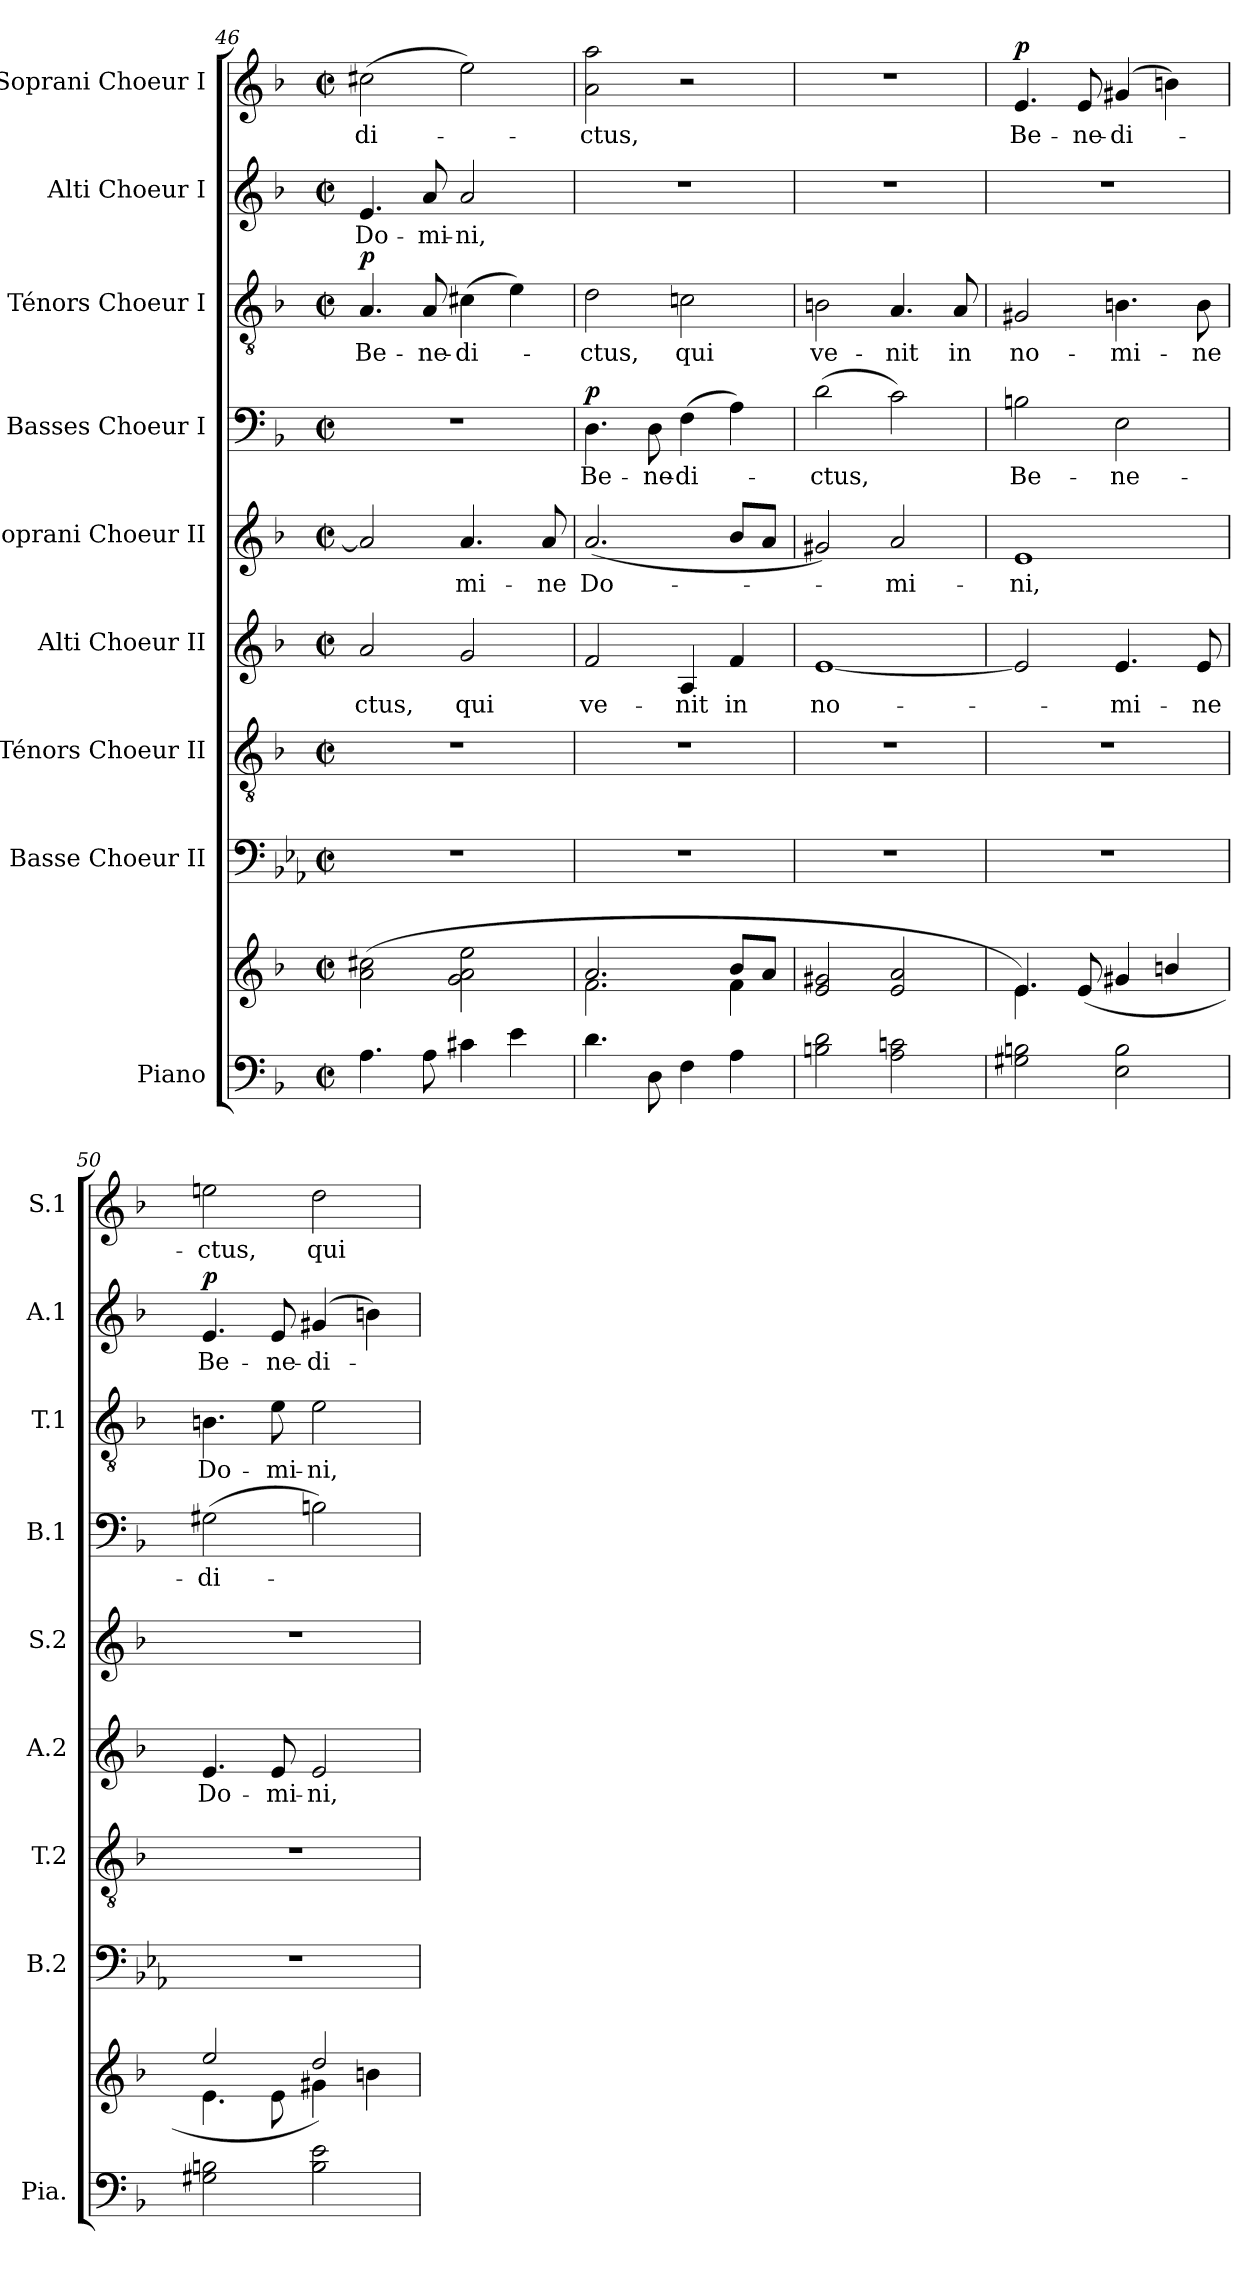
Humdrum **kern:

**kern	**kern	**kern	**kern	**kern	**text	**kern	**text	**kern	**text	**dynam	**kern	**text	**dynam	**kern	**text	**dynam	**kern	**text	**dynam
*part9	*part9	*part8	*part7	*part6	*part6	*part5	*part5	*part4	*part4	*part4	*part3	*part3	*part3	*part2	*part2	*part2	*part1	*part1	*part1
*staff10	*staff9	*staff8	*staff7	*staff6	*staff6	*staff5	*staff5	*staff4	*staff4	*staff4	*staff3	*staff3	*staff3	*staff2	*staff2	*staff2	*staff1	*staff1	*staff1
*I"Piano	*	*I"Basse Choeur II	*I"Ténors Choeur II	*I"Alti Choeur II	*	*I"Soprani Choeur II	*	*I"Basses Choeur I	*	*	*I"Ténors Choeur I	*	*	*I"Alti Choeur I	*	*	*I"Soprani Choeur I	*	*
*I'Pia.	*	*I'B.2	*I'T.2	*I'A.2	*	*I'S.2	*	*I'B.1	*	*	*I'T.1	*	*	*I'A.1	*	*	*I'S.1	*	*
*clefF4	*clefG2	*clefF4	*clefGv2	*clefG2	*	*clefG2	*	*clefF4	*	*	*clefGv2	*	*	*clefG2	*	*	*clefG2	*	*
*	*	*ITrd8c14	*	*	*	*	*	*	*	*	*	*	*	*	*	*	*	*	*
*k[b-]	*k[b-]	*k[b-e-a-]	*k[b-]	*k[b-]	*	*k[b-]	*	*k[b-]	*	*	*k[b-]	*	*	*k[b-]	*	*	*k[b-]	*	*
*M2/2	*M2/2	*M2/2	*M2/2	*M2/2	*	*M2/2	*	*M2/2	*	*	*M2/2	*	*	*M2/2	*	*	*M2/2	*	*
*met(c|)	*met(c|)	*met(c|)	*met(c|)	*met(c|)	*	*met(c|)	*	*met(c|)	*	*	*met(c|)	*	*	*met(c|)	*	*	*met(c|)	*	*
=46	=46	=46	=46	=46	=46	=46	=46	=46	=46	=46	=46	=46	=46	=46	=46	=46	=46	=46	=46
!	!	!	!	!	!	!	!	!	!	!	!	!	!LO:DY:a	!	!	!	!	!	!
4.A\	(2a\ 2cc#X\	1r	1r	2a/	-ctus,	2a/]	.	1r	.	.	4.A/	Be-	p	4.e/	Do-	.	(2cc#X\	-di-	.
8A\	.	.	.	.	.	.	.	.	.	.	8A/	-ne-	.	8a/	-mi-	.	.	.	.
4c#X\	2g\ 2a\ 2ee\	.	.	2g/	qui	4.a/	mi-	.	.	.	(4c#X\	-di-	.	2a/	-ni,	.	2ee\)	.	.
4e\	.	.	.	.	.	.	.	.	.	.	4e\)	.	.	.	.	.	.	.	.
.	.	.	.	.	.	8a/	-ne	.	.	.	.	.	.	.	.	.	.	.	.
=47	=47	=47	=47	=47	=47	=47	=47	=47	=47	=47	=47	=47	=47	=47	=47	=47	=47	=47	=47
*	*^	*	*	*	*	*	*	*	*	*	*	*	*	*	*	*	*	*	*
!	!	!	!	!	!	!	!	!	!	!	!LO:DY:a	!	!	!	!	!	!	!	!	!
4.d\	2.a/	2.f\	1r	1r	2f/	ve-	(2.a/	Do-	4.Di\	Be-	p	2d\	-ctus,	.	1r	.	.	2a\ 2aa\	-ctus,	.
8D\	.	.	.	.	.	.	.	.	8Di\	-ne-	.	.	.	.	.	.	.	.	.	.
4F\	.	.	.	.	4A/	-nit	.	.	(4Fi\	-di-	.	2cn\	qui	.	.	.	.	2r	.	.
4A\	8b-/L	4f\	.	.	4f/	in	8b-/L	.	4Ai\)	.	.	.	.	.	.	.	.	.	.	.
.	8a/J	.	.	.	.	.	8a/J	.	.	.	.	.	.	.	.	.	.	.	.	.
*	*v	*v	*	*	*	*	*	*	*	*	*	*	*	*	*	*	*	*	*	*
=48	=48	=48	=48	=48	=48	=48	=48	=48	=48	=48	=48	=48	=48	=48	=48	=48	=48	=48	=48
2Bn\ 2d\	2e/ 2g#X/	1r	1r	[1e	no-	2g#X/)	.	(2di\	-ctus,	.	2Bn\	ve-	.	1r	.	.	1r	.	.
2A\ 2cn\	2e/ 2a/	.	.	.	.	2a/	-mi-	2ci\)	.	.	4.A/	-nit	.	.	.	.	.	.	.
.	.	.	.	.	.	.	.	.	.	.	8A/	in	.	.	.	.	.	.	.
!!LO:PB:g=z
=49	=49	=49	=49	=49	=49	=49	=49	=49	=49	=49	=49	=49	=49	=49	=49	=49	=49	=49	=49
*	*^	*	*	*	*	*	*	*	*	*	*	*	*	*	*	*	*	*	*
!	!	!	!	!	!	!	!	!	!	!	!	!	!	!	!	!	!	!	!	!LO:DY:a
2G#X\ 2Bn\	4.e/)	4.e\	1r	1r	2e/]	.	1e	-ni,	2Bni\	Be-	.	2G#X/	no-	.	1r	.	.	4.e/	Be-	p
.	(8e/	2ryy	.	.	.	.	.	.	.	.	.	.	.	.	.	.	.	8e/	-ne-	.
2E\ 2B\	4g#X/	.	.	.	4.e/	-mi-	.	.	2Ei\	-ne-	.	4.Bn\	-mi-	.	.	.	.	(4g#X/	-di-	.
.	4bn/	.	.	.	.	.	.	.	.	.	.	.	.	.	.	.	.	4bn\)	.	.
.	.	8ryy	.	.	8e/	-ne	.	.	.	.	.	8B\	-ne	.	.	.	.	.	.	.
=50	=50	=50	=50	=50	=50	=50	=50	=50	=50	=50	=50	=50	=50	=50	=50	=50	=50	=50	=50	=50
!	!	!	!	!	!	!	!	!	!	!	!	!	!	!	!	!	!LO:DY:a	!	!	!
2G#X\ 2Bn\	2ee/	4.e\	1r	1r	4.e/	Do-	1r	.	(2G#Xi\	-di-	.	4.Bn\	Do-	.	4.e/	Be-	p	2een\	-ctus,	.
.	.	8e\	.	.	8e/	-mi-	.	.	.	.	.	8e\	-mi-	.	8e/	-ne-	.	.	.	.
2B\ 2e\	2dd/)	4g#X\	.	.	2e/	-ni,	.	.	2Bni\)	.	.	2e\	-ni,	.	(4g#X/	-di-	.	2dd\	qui	.
.	.	4bn\	.	.	.	.	.	.	.	.	.	.	.	.	4bn\)	.	.	.	.	.
*	*v	*v	*	*	*	*	*	*	*	*	*	*	*	*	*	*	*	*	*	*
=	=	=	=	=	=	=	=	=	=	=	=	=	=	=	=	=	=	=	=
*-	*-	*-	*-	*-	*-	*-	*-	*-	*-	*-	*-	*-	*-	*-	*-	*-	*-	*-	*-
